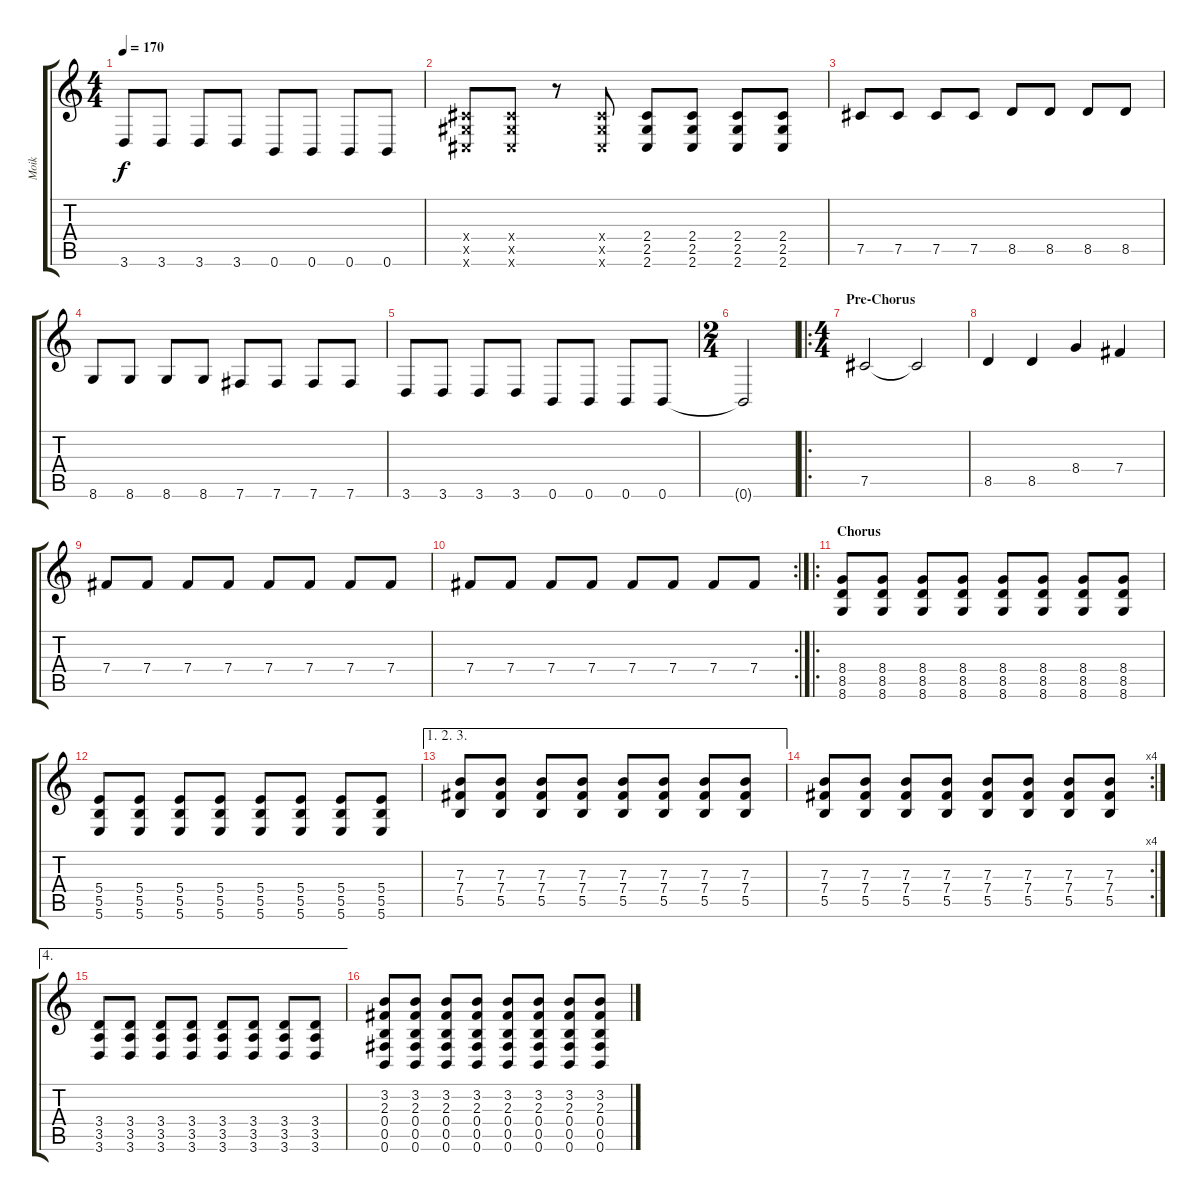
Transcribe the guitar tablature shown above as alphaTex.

\track ("Moik" "Moik") {instrument overdrivenguitar}
\staff {score tabs}
\tuning (Db4 Ab3 E3 B2 Gb2 B1) {hide}
\ts (4 4)
\tempo 170
\clef g2
\ks c
3.6.8{dy f} 3.6.8 3.6.8 3.6.8 0.6.8 0.6.8 0.6.8 0.6.8 |
(2.4{x} 2.5{x} 2.6{x}).8 (2.4{x} 2.5{x} 2.6{x}).8 r.8 (2.4{x} 2.5{x} 2.6{x}).8 (2.4 2.5 2.6).8 (2.4 2.5 2.6).8 (2.4 2.5 2.6).8 (2.4 2.5 2.6).8 |
7.5.8 7.5.8 7.5.8 7.5.8 8.5.8 8.5.8 8.5.8 8.5.8 |
8.6.8 8.6.8 8.6.8 8.6.8 7.6.8 7.6.8 7.6.8 7.6.8 |
3.6.8 3.6.8 3.6.8 3.6.8 0.6.8 0.6.8 0.6.8 0.6.8 |
\ts (2 4)
0.6{t}.2 |
\ro
\ts (4 4)
\section ("" "Pre-Chorus")
7.5.2 7.5{t}.2 |
8.5.4 8.5.4 8.4.4 7.4.4 |
7.4.8 7.4.8 7.4.8 7.4.8 7.4.8 7.4.8 7.4.8 7.4.8 |
\rc 2
7.4.8 7.4.8 7.4.8 7.4.8 7.4.8 7.4.8 7.4.8 7.4.8 |
\ro
\section ("" "Chorus")
(8.4 8.5 8.6).8 (8.4 8.5 8.6).8 (8.4 8.5 8.6).8 (8.4 8.5 8.6).8 (8.4 8.5 8.6).8 (8.4 8.5 8.6).8 (8.4 8.5 8.6).8 (8.4 8.5 8.6).8 |
(5.4 5.5 5.6).8 (5.4 5.5 5.6).8 (5.4 5.5 5.6).8 (5.4 5.5 5.6).8 (5.4 5.5 5.6).8 (5.4 5.5 5.6).8 (5.4 5.5 5.6).8 (5.4 5.5 5.6).8 |
\ae (1 2 3)
(7.3 7.4 5.5).8 (7.3 7.4 5.5).8 (7.3 7.4 5.5).8 (7.3 7.4 5.5).8 (7.3 7.4 5.5).8 (7.3 7.4 5.5).8 (7.3 7.4 5.5).8 (7.3 7.4 5.5).8 |
\rc 4
(7.3 7.4 5.5).8 (7.3 7.4 5.5).8 (7.3 7.4 5.5).8 (7.3 7.4 5.5).8 (7.3 7.4 5.5).8 (7.3 7.4 5.5).8 (7.3 7.4 5.5).8 (7.3 7.4 5.5).8 |
\ae 4
(3.4 3.5 3.6).8 (3.4 3.5 3.6).8 (3.4 3.5 3.6).8 (3.4 3.5 3.6).8 (3.4 3.5 3.6).8 (3.4 3.5 3.6).8 (3.4 3.5 3.6).8 (3.4 3.5 3.6).8 |
(3.2 2.3 0.4 0.5 0.6).8 (3.2 2.3 0.4 0.5 0.6).8 (3.2 2.3 0.4 0.5 0.6).8 (3.2 2.3 0.4 0.5 0.6).8 (3.2 2.3 0.4 0.5 0.6).8 (3.2 2.3 0.4 0.5 0.6).8 (3.2 2.3 0.4 0.5 0.6).8 (3.2 2.3 0.4 0.5 0.6).8
